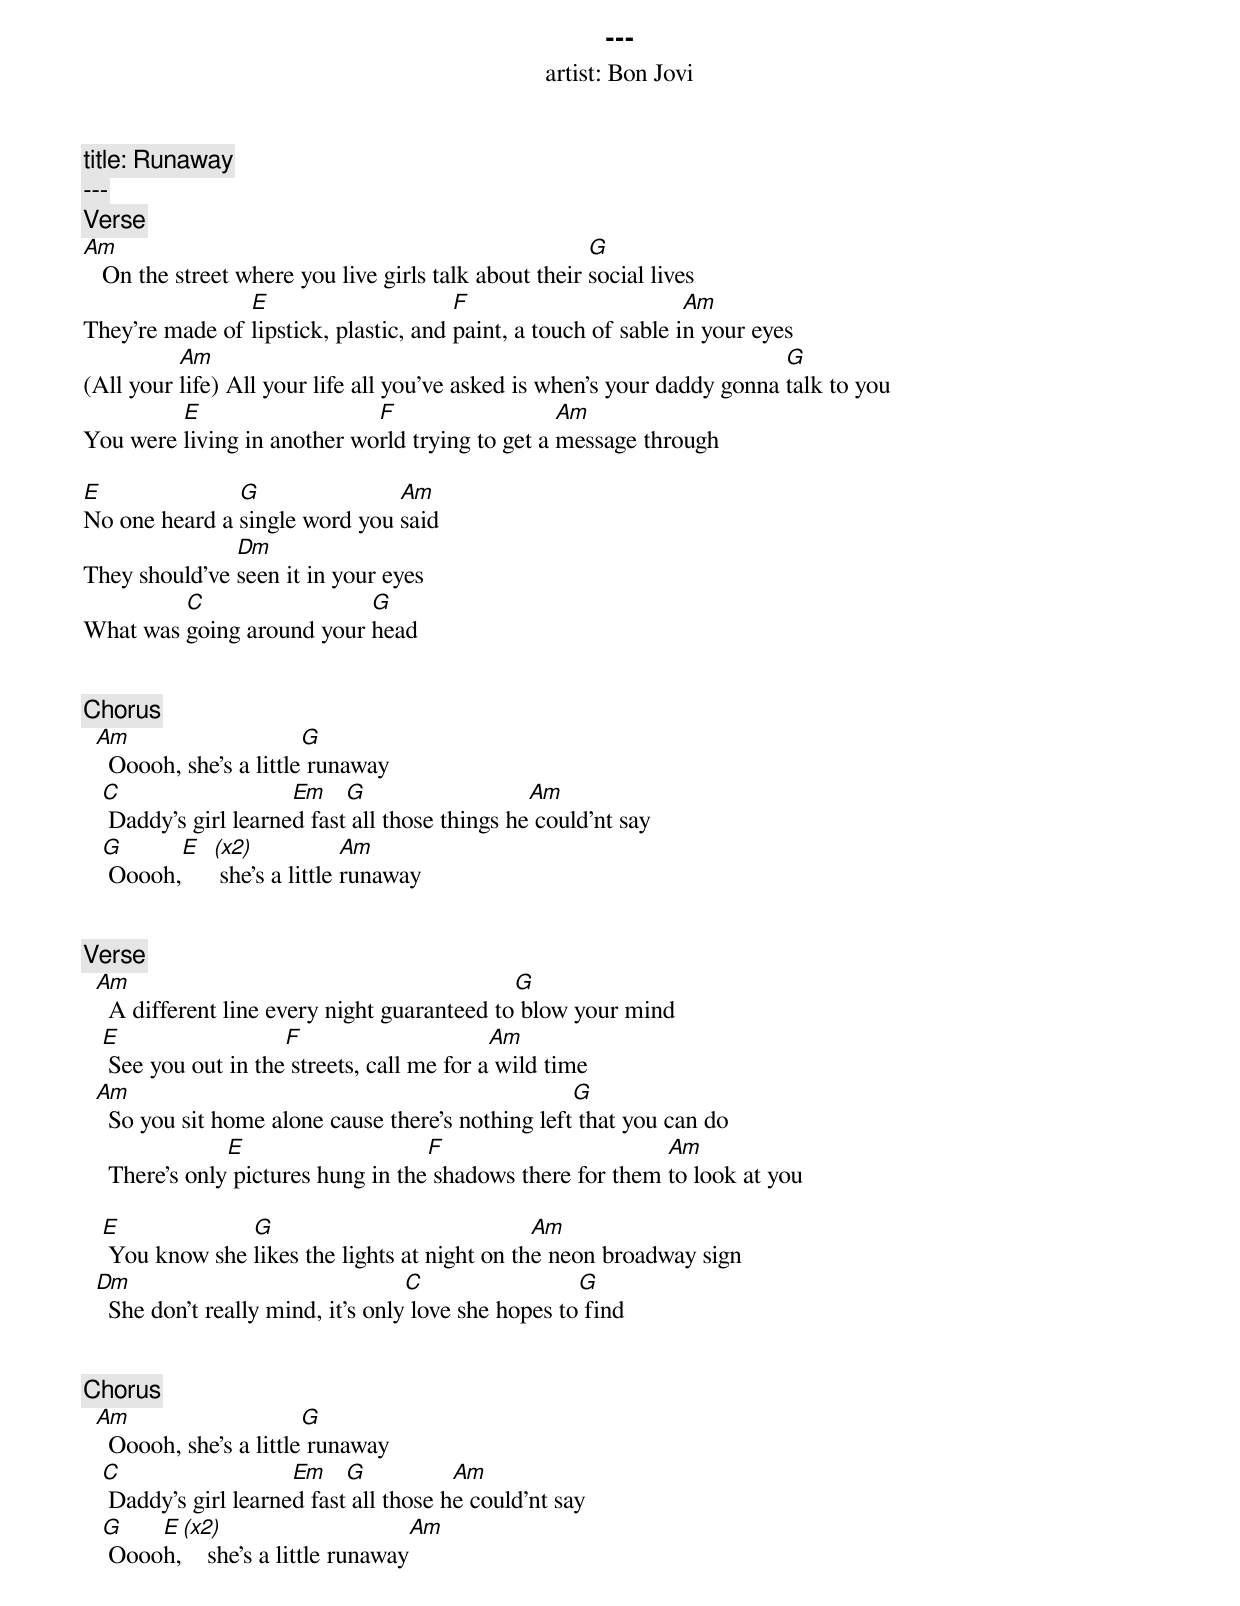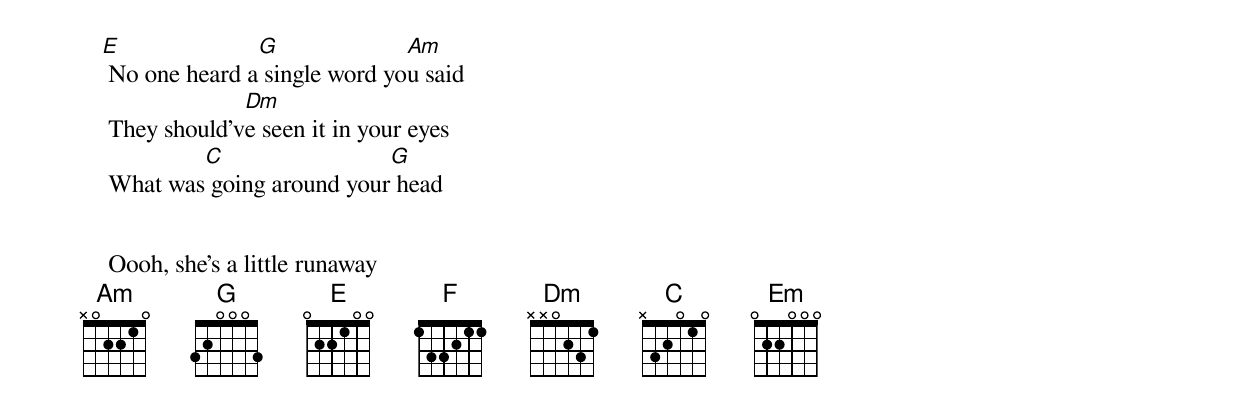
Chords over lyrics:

---
artist: Bon Jovi
title: Runaway
---
[Verse]
Am                                                     G
   On the street where you live girls talk about their social lives
                E                      F                        Am
They're made of lipstick, plastic, and paint, a touch of sable in your eyes
          Am                                                              G
(All your life) All your life all you've asked is when's your daddy gonna talk to you
         E                   F                   Am
You were living in another world trying to get a message through

E              G               Am
No one heard a single word you said
               Dm
They should've seen it in your eyes
         C                 G
What was going around your head


[Chorus]
  Am                     G
    Ooooh, she's a little runaway
   C                   Em    G                   Am
    Daddy's girl learned fast all those things he could'nt say
   G      E (x2)            Am
    Ooooh,   she's a little runaway


[Verse]
  Am                                          G
    A different line every night guaranteed to blow your mind
   E                  F                      Am
    See you out in the streets, call me for a wild time
  Am                                                G
    So you sit home alone cause there's nothing left that you can do
                E                    F                       Am
    There's only pictures hung in the shadows there for them to look at you

   E             G                              Am
    You know she likes the lights at night on the neon broadway sign
  Dm                                C                 G
    She don't really mind, it's only love she hopes to find


[Chorus]
  Am                     G
    Ooooh, she's a little runaway
   C                   Em    G           Am
    Daddy's girl learned fast all those he could'nt say
   G    E (x2)                      Am
    Ooooh,    she's a little runaway


   E              G              Am
    No one heard a single word you said
                 Dm
    They should've seen it in your eyes
            C                 G
    What was going around your head


    Oooh, she's a little runaway
